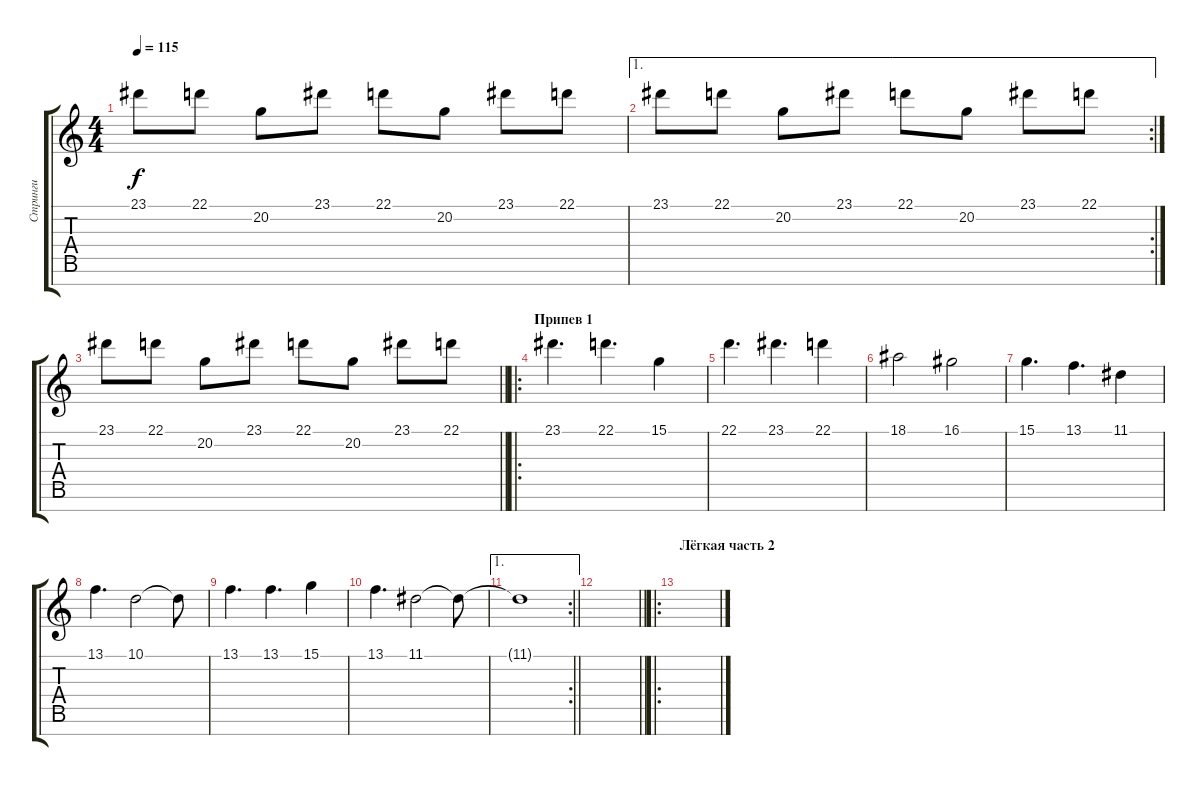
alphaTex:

\track ("Стринги" "Стринги") {instrument stringensemble1}
\staff {score tabs}
\tuning (E4 B3 G3 D3 A2 E2 B1) {hide}
\ts (4 4)
\tempo 115
\clef g2
\ks c
23.1.8{dy f} 22.1.8 20.2.8 23.1.8 22.1.8 20.2.8 23.1.8 22.1.8 |
\ae 1
\rc 2
23.1.8 22.1.8 20.2.8 23.1.8 22.1.8 20.2.8 23.1.8 22.1.8 |
\barLineRight lightlight
23.1.8 22.1.8 20.2.8 23.1.8 22.1.8 20.2.8 23.1.8 22.1.8 |
\ro
\section ("" "Припев 1")
23.1.4{d} 22.1.4{d} 15.1.4 |
22.1.4{d} 23.1.4{d} 22.1.4 |
18.1.2 16.1.2 |
15.1.4{d} 13.1.4{d} 11.1.4 |
13.1.4{d} 10.1.2 10.1{t}.8 |
13.1.4{d} 13.1.4{d} 15.1.4 |
13.1.4{d} 11.1.2 11.1{t}.8 |
\ae 1
\rc 2
\barLineRight lightlight
11.1{t}.1 |
\barLineRight lightlight
|
\ro
\section ("" "Лёгкая часть 2")
